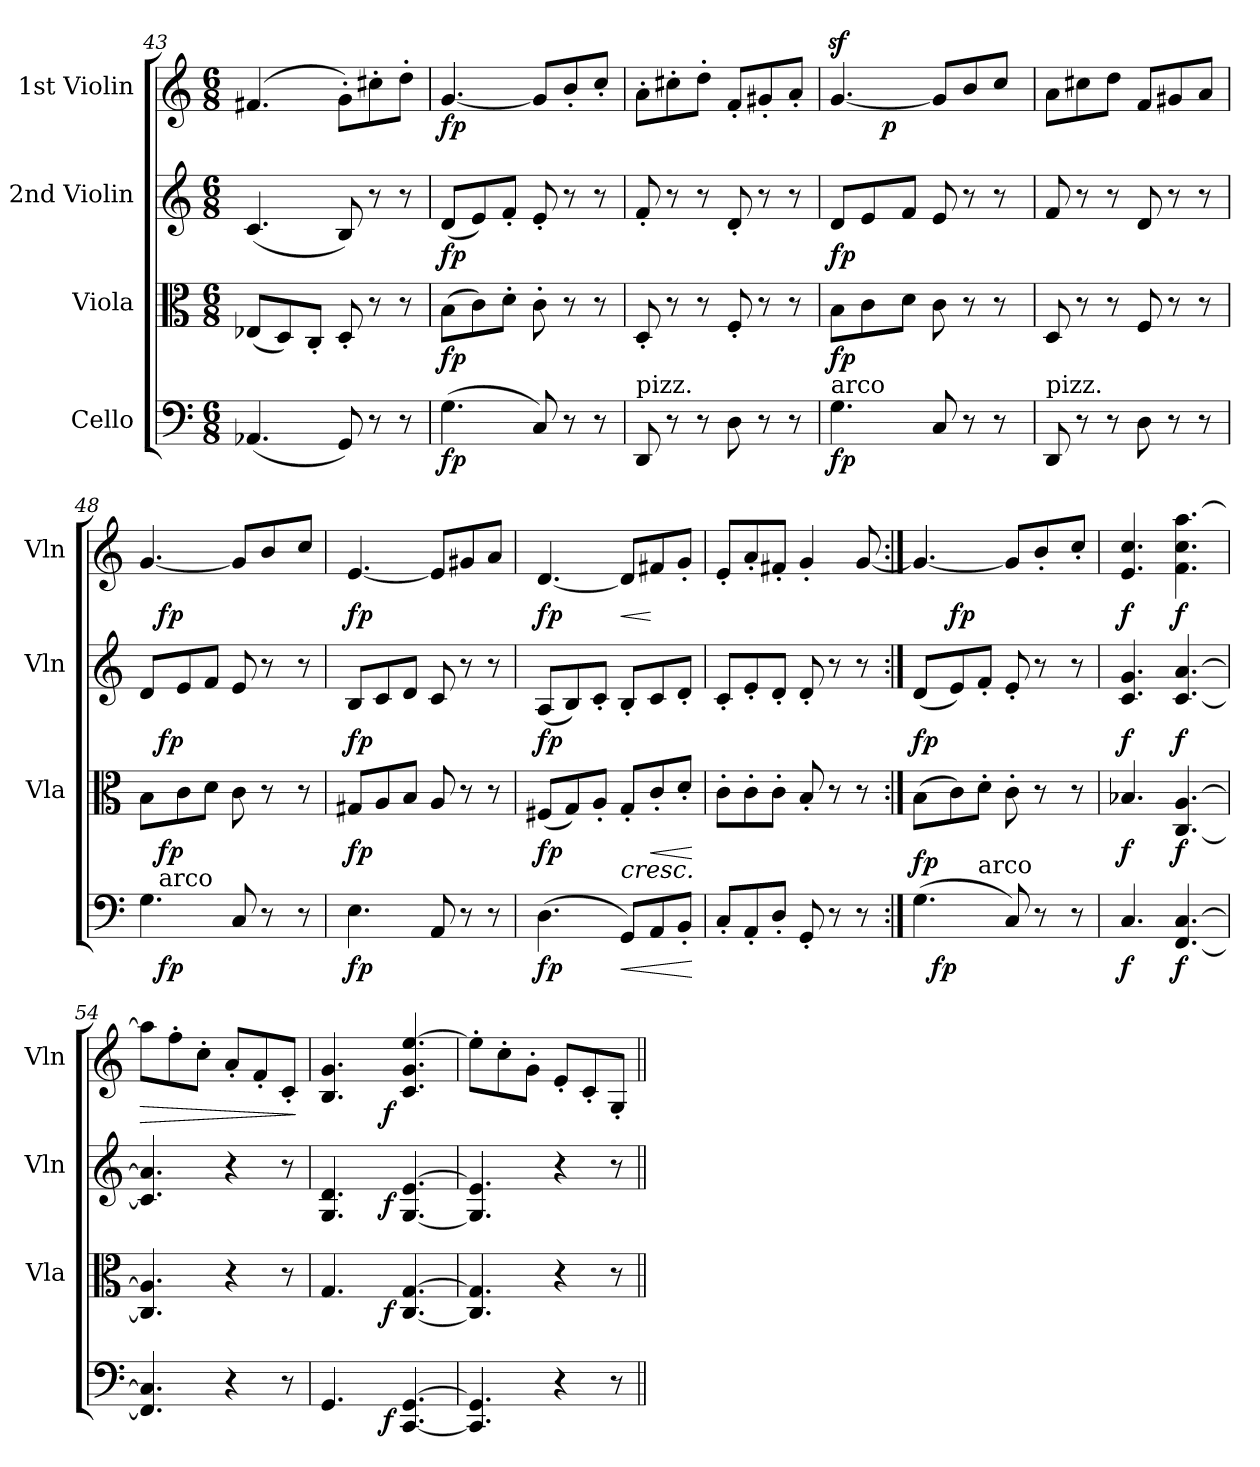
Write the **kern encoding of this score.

**kern	**dynam	**kern	**dynam	**kern	**dynam	**kern	**dynam
*part4	*part4	*part3	*part3	*part2	*part2	*part1	*part1
*staff4	*staff4	*staff3	*staff3	*staff2	*staff2	*staff1	*staff1
*I"Cello	*	*I"Viola	*	*I"2nd Violin	*	*I"1st Violin	*
*	*	*I'Vla	*	*I'Vln	*	*I'Vln	*
*clefF4	*	*clefC3	*	*clefG2	*	*clefG2	*
*k[]	*	*k[]	*	*k[]	*	*k[]	*
*C:	*	*C:	*	*C:	*	*C:	*
*M6/8	*	*M6/8	*	*M6/8	*	*M6/8	*
=43	=43	=43	=43	=43	=43	=43	=43
(4.AA-X/	.	(8E-X/L	.	(4.c/	.	(4.f#X/	.
.	.	8D/)	.	.	.	.	.
.	.	8C'</J	.	.	.	.	.
8GG/)	.	8D'</	.	8B/)	.	8g'>\L)	.
8r	.	8r	.	8r	.	8cc#X'>\	.
8r	.	8r	.	8r	.	8dd'>\J	.
=44	=44	=44	=44	=44	=44	=44	=44
!	!LO:DY:b	!	!LO:DY:b	!	!LO:DY:b	!	!LO:DY:b
(4.G\	fp	(8B\L	fp	(8d/L	fp	[4.g/	fp
.	.	8c\)	.	8e/)	.	.	.
.	.	8d'>\J	.	8f'</J	.	.	.
8C/)	.	8c'>\	.	8e'</	.	8g/L]	.
8r	.	8r	.	8r	.	8b'</	.
8r	.	8r	.	8r	.	8cc'</J	.
=45	=45	=45	=45	=45	=45	=45	=45
!LO:TX:a:t=pizz.	!	!	!	!	!	!	!
8DD/	.	8D'</	.	8f'</	.	8a'>\L	.
8r	.	8r	.	8r	.	8cc#X'>\	.
8r	.	8r	.	8r	.	8dd'>\J	.
8D\	.	8F'</	.	8d'</	.	8f'</L	.
8r	.	8r	.	8r	.	8g#X'</	.
8r	.	8r	.	8r	.	8a'</J	.
!!LO:LB:g=z
=46	=46	=46	=46	=46	=46	=46	=46
!LO:TX:a:t=arco	!	!	!	!	!	!	!
!	!LO:DY:b	!	!LO:DY:b	!	!LO:DY:b	!	!
*	*	*	*	*	*	*^	*
4.G\	fp	8B\L	fp	8d/L	fp	[4.gz</	8.ryy	.
.	.	8c\	.	8e/	.	.	.	.
!	!	!	!	!	!	!	!	!LO:DY:b
.	.	.	.	.	.	.	2ryy	p
.	.	8d\J	.	8f/J	.	.	.	.
8C/	.	8c\	.	8e/	.	8g/L]	.	.
8r	.	8r	.	8r	.	8b/	.	.
8r	.	8r	.	8r	.	8cc/J	.	.
.	.	.	.	.	.	.	16ryy	.
=47	=47	=47	=47	=47	=47	=47	=47	=47
!LO:TX:a:t=pizz.	!	!	!	!	!	!	!	!
*	*	*	*	*	*	*v	*v	*
8DD/	.	8D/	.	8f/	.	8a\L	.
8r	.	8r	.	8r	.	8cc#X\	.
8r	.	8r	.	8r	.	8dd\J	.
8D\	.	8F/	.	8d/	.	8f/L	.
8r	.	8r	.	8r	.	8g#X/	.
8r	.	8r	.	8r	.	8a/J	.
=48	=48	=48	=48	=48	=48	=48	=48
*^	*	*^	*	*^	*	*^	*
4.G\	16ryy	.	8B\L	16ryy	.	8d/L	16ryy	.	[4.g/	16ryy	.
!	!LO:TX:a:t=arco	!	!	!	!	!	!	!	!	!	!
!	!	!LO:DY:b	!	!	!LO:DY:b	!	!	!LO:DY:b	!	!	!LO:DY:b
.	2ryy	fp	.	2ryy	fp	.	2ryy	fp	.	2ryy	fp
.	.	.	8c\	.	.	8e/	.	.	.	.	.
.	.	.	8d\J	.	.	8f/J	.	.	.	.	.
8C/	.	.	8c\	.	.	8e/	.	.	8g/L]	.	.
8r	.	.	8r	.	.	8r	.	.	8b/	.	.
.	8.ryy	.	.	8.ryy	.	.	8.ryy	.	.	8.ryy	.
8r	.	.	8r	.	.	8r	.	.	8cc/J	.	.
=49	=49	=49	=49	=49	=49	=49	=49	=49	=49	=49	=49
!	!	!LO:DY:b	!	!	!LO:DY:b	!	!	!LO:DY:b	!	!	!LO:DY:b
*v	*v	*	*	*	*	*v	*v	*	*v	*v	*
*	*	*v	*v	*	*	*	*	*
4.E\	fp	8G#X/L	fp	8B/L	fp	[4.e/	fp
.	.	8A/	.	8c/	.	.	.
.	.	8B/J	.	8d/J	.	.	.
8AA/	.	8A/	.	8c/	.	8e/L]	.
8r	.	8r	.	8r	.	8g#X/	.
8r	.	8r	.	8r	.	8a/J	.
=50	=50	=50	=50	=50	=50	=50	=50
!	!LO:DY:b	!	!LO:DY:b	!	!LO:DY:b	!	!LO:DY:b
(4.D\	fp	(8F#X/L	fp	(8A/L	fp	[4.d/	fp
.	.	8G/)	.	8B/)	.	.	.
.	.	8A'</J	.	8c'</J	.	.	.
!	!LO:HP:b	!	!LO:HP:b	!	!	!	!LO:HP:b
8GG/L)	<	8G'</L	<	8B'</L	.	8d/L]	<
!	!	!	!LO:HP:b	!	!	!	!
8AA/	.	8c'</	<	8c/	.	8f#X/	[
8BB'</J	.	8d'</J	.	8d'</J	.	8g'</J	.
.	[	.	[ [	.	.	.	.
=51	=51	=51	=51	=51	=51	=51	=51
8C'</L	.	8c'>\L	.	8c'</L	.	8e'</L	.
8AA'</	.	8c'>\	.	8e'</	.	8a'</	.
8D'</J	.	8c'>\J	.	8d'</J	.	8f#X'</J	.
8GG'</	.	8B'</	.	8d'</	.	4g'</	.
8r	.	8r	.	8r	.	.	.
8r	.	8r	.	8r	.	[8g/	.
=52:|!	=52:|!	=52:|!	=52:|!	=52:|!	=52:|!	=52:|!	=52:|!
!	!LO:DY:a	!	!	!	!LO:DY:b	!	!
*^	*	*	*	*	*	*^	*
*	*^	*	*	*	*	*	*	*	*
(4.G\	16ryy	4ryy	fp	(8B\L	.	(8d/L	fp	4.g/_	8ryy	.
!	!	!	!LO:DY:b	!	!	!	!	!	!	!
.	2ryy	.	fp	.	.	.	.	.	.	.
!	!	!	!	!	!	!	!	!	!	!LO:DY:b
.	.	.	.	8c\)	.	8e/)	.	.	2ryy	fp
!	!	!LO:TX:a:t=arco	!	!	!	!	!	!	!	!
.	.	2ryy	.	8d'>\J	.	8f'</J	.	.	.	.
8C/)	.	.	.	8c'>\	.	8e'</	.	8g/L]	.	.
8r	.	.	.	8r	.	8r	.	8b'</	.	.
.	8.ryy	.	.	.	.	.	.	.	.	.
8r	.	.	.	8r	.	8r	.	8cc'</J	8ryy	.
=53	=53	=53	=53	=53	=53	=53	=53	=53	=53	=53
!	!	!	!LO:DY:b	!	!LO:DY:b	!	!LO:DY:b	!	!	!LO:DY:b
*v	*v	*v	*	*	*	*	*	*v	*v	*
4.C/	f	4.B-X/	f	4.c/ 4.g/	f	4.e/ 4.cc/	f
!	!LO:DY:b	!	!LO:DY:b	!	!LO:DY:b	!	!LO:DY:b
[4.FF/ [4.C/	f	[4.C/ [4.A/	f	[4.c/ [4.a/	f	4.f\ 4.cc\ [4.aa\	f
=54	=54	=54	=54	=54	=54	=54	=54
!	!	!	!	!	!	!	!LO:HP:b
4.FF/] 4.C/]	.	4.C/] 4.A/]	.	4.c/] 4.a/]	.	8aa\L]	>
.	.	.	.	.	.	8ff'>\	.
.	.	.	.	.	.	8cc'>\J	.
4r	.	4r	.	4r	.	8a'</L	.
.	.	.	.	.	.	8f'</	.
8r	.	8r	.	8r	.	8c'</J	.
.	.	.	.	.	.	.	]
=55	=55	=55	=55	=55	=55	=55	=55
*^	*	*^	*	*^	*	*^	*
4.GG/	4ryy	.	4.G/	4ryy	.	4.G/ 4.d/	4ryy	.	4.B/ 4.g/	4ryy	.
.	16ryy	.	.	16ryy	.	.	16ryy	.	.	16ryy	.
!	!	!LO:DY:b	!	!	!LO:DY:b	!	!	!LO:DY:b	!	!	!LO:DY:b
.	4..ryy	f	.	4..ryy	f	.	4..ryy	f	.	4..ryy	f
[4.CC/ [4.GG/	.	.	[4.C/ [4.G/	.	.	[4.G/ [4.e/	.	.	4.c/ 4.g/ [4.ee/	.	.
*v	*v	*	*	*	*	*v	*v	*	*v	*v	*
*	*	*v	*v	*	*	*	*	*
!!LO:LB:g=z
=56	=56	=56	=56	=56	=56	=56	=56
4.CC/] 4.GG/]	.	4.C/] 4.G/]	.	4.G/] 4.e/]	.	8ee'>\L]	.
.	.	.	.	.	.	8cc'>\	.
.	.	.	.	.	.	8g'>\J	.
4r	.	4r	.	4r	.	8e'</L	.
.	.	.	.	.	.	8c'</	.
8r	.	8r	.	8r	.	8G'</J	.
=||	=||	=||	=||	=||	=||	=||	=||
*-	*-	*-	*-	*-	*-	*-	*-
